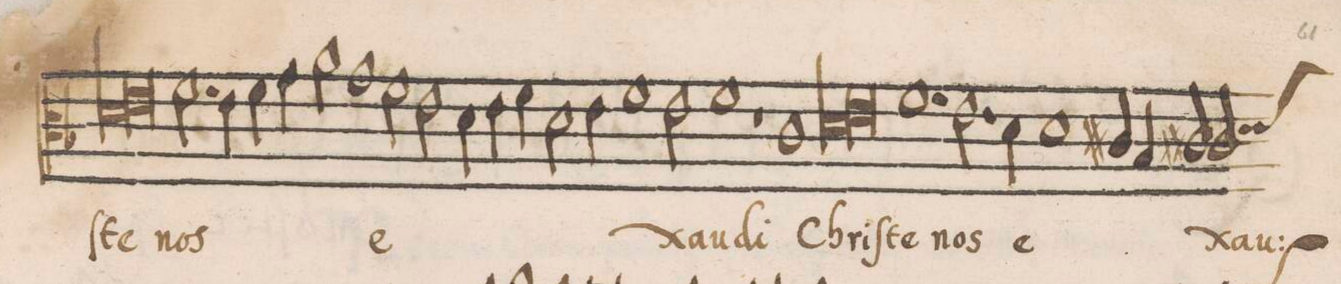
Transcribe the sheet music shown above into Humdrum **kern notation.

**kern	**text
*I"CANTVS	*
*clefC3	*
*k[b-]	*
*met(C)	*
*M2/1	*
*lig	*
1d	-ſte
1e	.
*Xlig	*
=17-	=17-
2.f\	nos
4e\	.
4f\	.
4g\	.
2a\	.
=18-	=18-
1g	.
2f\	e-
2e\	.
=19-	=19-
4d\	.
4e\	.
4f\	.
2d\	.
4e\	.
1f\	.
=20-	=20-
2e\	-xau-
1f	-di
=21-	=21-
1r	.
1c	Chri-
=22-	=22-
*lig	*
1d	-ſte
1e	.
*Xlig	*
=23-	=23-
1.f	.
2.e\	nos
=24-	=24-
4d\	e-
1d	.
4c#X/	.
4B-/	.
=25-	=25-
2c#X/	.
*custos:d	*
2c#/	-xau-
*-	*-
